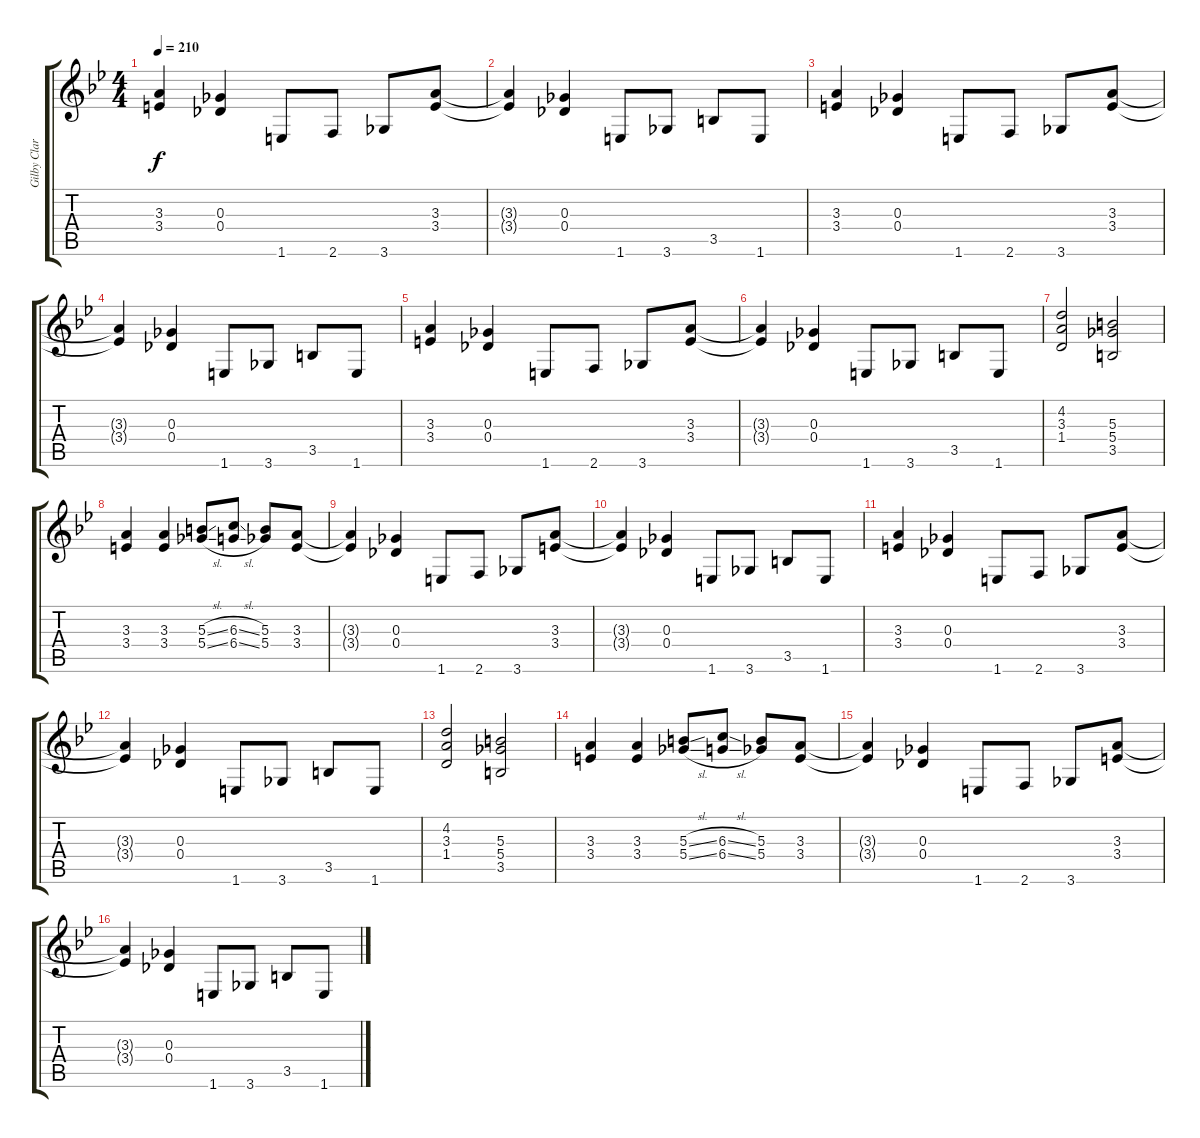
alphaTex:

\track ("Gilby Clarke - Rhytm Guitar" "Gilby Clar") {instrument overdrivenguitar}
\staff {score tabs}
\tuning (Eb4 Bb3 Gb3 Db3 Ab2 Eb2) {hide}
\ts (4 4)
\tempo 210
\clef g2
\ks bb
(3.3 3.4).4{dy f} (0.3 0.4).4 1.6.8 2.6.8 3.6.8 (3.3 3.4).8 |
(3.3{t} 3.4{t}).4 (0.3 0.4).4 1.6.8 3.6.8 3.5.8 1.6.8 |
(3.3 3.4).4 (0.3 0.4).4 1.6.8 2.6.8 3.6.8 (3.3 3.4).8 |
(3.3{t} 3.4{t}).4 (0.3 0.4).4 1.6.8 3.6.8 3.5.8 1.6.8 |
(3.3 3.4).4 (0.3 0.4).4 1.6.8 2.6.8 3.6.8 (3.3 3.4).8 |
(3.3{t} 3.4{t}).4 (0.3 0.4).4 1.6.8 3.6.8 3.5.8 1.6.8 |
(4.2 3.3 1.4).2 (5.3 5.4 3.5).2 |
(3.3 3.4).4 (3.3 3.4).4 (5.3{sl} 5.4{sl}).8 (6.3{sl} 6.4{sl}).8 (5.3 5.4).8 (3.3 3.4).8 |
(3.3{t} 3.4{t}).4 (0.3 0.4).4 1.6.8 2.6.8 3.6.8 (3.3 3.4).8 |
(3.3{t} 3.4{t}).4 (0.3 0.4).4 1.6.8 3.6.8 3.5.8 1.6.8 |
(3.3 3.4).4 (0.3 0.4).4 1.6.8 2.6.8 3.6.8 (3.3 3.4).8 |
(3.3{t} 3.4{t}).4 (0.3 0.4).4 1.6.8 3.6.8 3.5.8 1.6.8 |
(4.2 3.3 1.4).2 (5.3 5.4 3.5).2 |
(3.3 3.4).4 (3.3 3.4).4 (5.3{sl} 5.4{sl}).8 (6.3{sl} 6.4{sl}).8 (5.3 5.4).8 (3.3 3.4).8 |
(3.3{t} 3.4{t}).4 (0.3 0.4).4 1.6.8 2.6.8 3.6.8 (3.3 3.4).8 |
(3.3{t} 3.4{t}).4 (0.3 0.4).4 1.6.8 3.6.8 3.5.8 1.6.8
